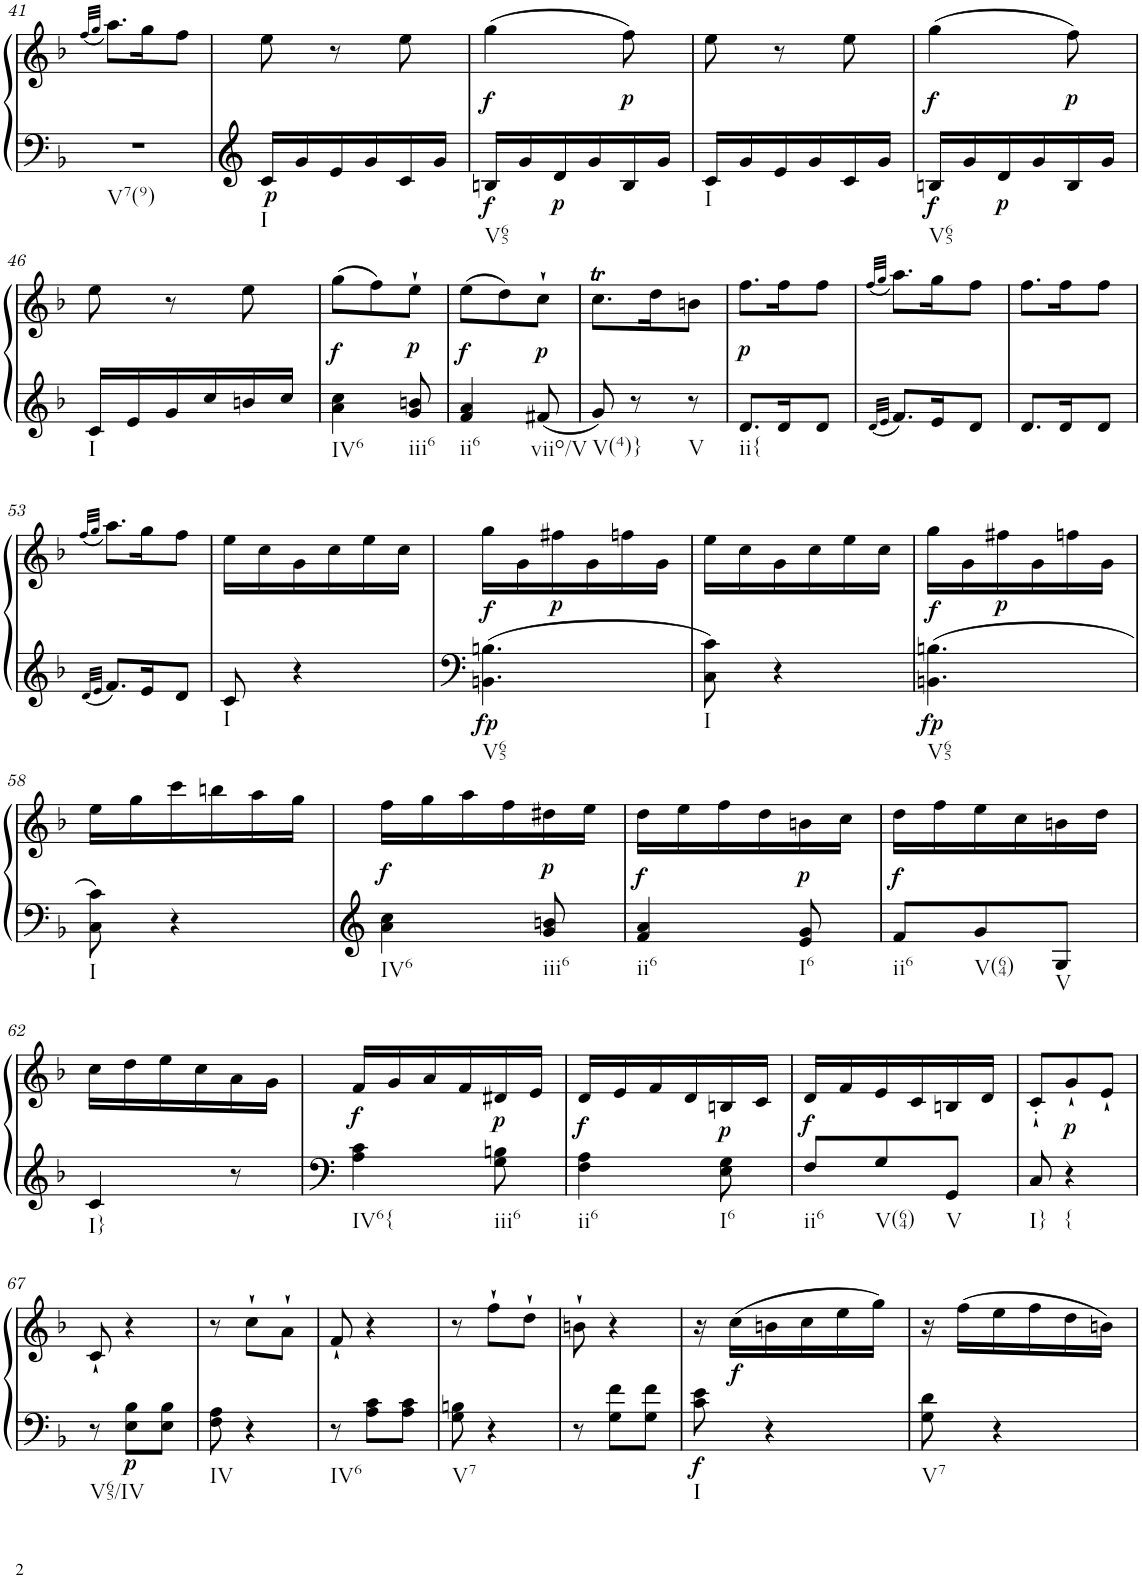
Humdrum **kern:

**kern	**kern	**dynam
*part1	*part1	*part1
*staff2	*staff1	*staff1/2
*I"Klavier linke Hand	*	*
!!LO:PB:g=z
*clefF4	*clefG2	*
*k[b-]	*k[b-]	*
*M3/8	*M3/8	*
=41	=41	=41
.	(32qff/LLL	.
.	32qgg/JJJ	.
!LO:TX:b:t=V7(9)	!	!
4.r	8.aa\L)	.
.	16gg\K	.
.	8ff\J	.
=42	=42	=42
!LO:TX:b:t=I	!	!
!	!	!LO:DY:b=2
16c/LL	8ee\	p
16g/	.	.
16e/	8r	.
16g/	.	.
16c/	8ee\	.
16g/JJ	.	.
=43	=43	=43
!LO:TX:b:t=V65	!	!
!	!	!LO:DY:b=2
!	!	!LO:DY:n=1:b
16Bn/LL	(4gg\	f f
16g/	.	.
!	!	!LO:DY:n=2:b=2
16d/	.	p
16g/	.	.
!	!	!LO:DY:n=3:b
16B/	8ff\)	p
16g/JJ	.	.
=44	=44	=44
!LO:TX:b:t=I	!	!
16c/LL	8ee\	.
16g/	.	.
16e/	8r	.
16g/	.	.
16c/	8ee\	.
16g/JJ	.	.
=45	=45	=45
!LO:TX:b:t=V65	!	!
!	!	!LO:DY:b=2
!	!	!LO:DY:n=1:b
16Bn/LL	(4gg\	f f
16g/	.	.
!	!	!LO:DY:n=2:b=2
16d/	.	p
16g/	.	.
!	!	!LO:DY:n=3:b
16B/	8ff\)	p
16g/JJ	.	.
!!LO:LB:g=z
=46	=46	=46
!LO:TX:b:t=I	!	!
16c/LL	8ee\	.
16e/	.	.
16g/	8r	.
16cc/	.	.
16bn/	8ee\	.
16cc/JJ	.	.
=47	=47	=47
!LO:TX:b:t=IV6	!	!
!	!	!LO:DY:b
4a\ 4cc\	(8gg\L	f
.	8ff\)	.
!LO:TX:b:t=iii6	!	!
!	!	!LO:DY:b
8g/ 8bn/	8ee`\J	p
=48	=48	=48
!LO:TX:b:t=ii6	!	!
!	!	!LO:DY:b
4f/ 4a/	(8ee\L	f
.	8dd\)	.
!LO:TX:b:t=viio/V	!	!
!	!	!LO:DY:b
8f#X/	8cc`\J	p
=49	=49	=49
!LO:TX:b:t=V(4)}	!	!
8g/	8.ccT\L	.
8r	.	.
.	16dd\K	.
!LO:TX:b:t=V	!	!
8r	8bn\J	.
=50	=50	=50
!LO:TX:b:t=ii{	!	!
!	!	!LO:DY:b
8.d/L	8.ff\L	p
16d/K	16ff\K	.
8d/J	8ff\J	.
=51	=51	=51
32qd/LLL	(32qff/LLL	.
32qe/JJJ	32qgg/JJJ	.
8.f/L	8.aa\L)	.
16e/K	16gg\K	.
8d/J	8ff\J	.
=52	=52	=52
8.d/L	8.ff\L	.
16d/K	16ff\K	.
8d/J	8ff\J	.
!!LO:LB:g=z
=53	=53	=53
32qd/LLL	(32qff/LLL	.
32qe/JJJ	32qgg/JJJ	.
8.f/L	8.aa\L)	.
16e/K	16gg\K	.
8d/J	8ff\J	.
=54	=54	=54
!LO:TX:b:t=I	!	!
8c/	16ee\LL	.
.	16cc\	.
4r	16g\	.
.	16cc\	.
.	16ee\	.
.	16cc\JJ	.
=55	=55	=55
!LO:TX:b:t=V65	!	!
!	!	!LO:DY:b=2
!	!	!LO:DY:n=1:b
4.BBn\ 4.Bn\	16gg\LL	fp f
.	16g\	.
!	!	!LO:DY:n=2:b
.	16ff#X\	p
.	16g\	.
.	16ffn\	.
.	16g\JJ	.
=56	=56	=56
!LO:TX:b:t=I	!	!
8C\ 8c\	16ee\LL	.
.	16cc\	.
4r	16g\	.
.	16cc\	.
.	16ee\	.
.	16cc\JJ	.
=57	=57	=57
!LO:TX:b:t=V65	!	!
!	!	!LO:DY:b=2
!	!	!LO:DY:n=1:b
4.BBn\ 4.Bn\	16gg\LL	fp f
.	16g\	.
!	!	!LO:DY:n=2:b
.	16ff#X\	p
.	16g\	.
.	16ffn\	.
.	16g\JJ	.
!!LO:LB:g=z
=58	=58	=58
!LO:TX:b:t=I	!	!
8C\ 8c\	16ee\LL	.
.	16gg\	.
4r	16ccc\	.
.	16bbn\	.
.	16aa\	.
.	16gg\JJ	.
=59	=59	=59
!LO:TX:b:t=IV6	!	!
!	!	!LO:DY:b
4a\ 4cc\	16ff\LL	f
.	16gg\	.
.	16aa\	.
.	16ff\	.
!LO:TX:b:t=iii6	!	!
!	!	!LO:DY:b
8g/ 8bn/	16dd#X\	p
.	16ee\JJ	.
=60	=60	=60
!LO:TX:b:t=ii6	!	!
!	!	!LO:DY:b
4f/ 4a/	16dd\LL	f
.	16ee\	.
.	16ff\	.
.	16dd\	.
!LO:TX:b:t=I6	!	!
!	!	!LO:DY:b
8e/ 8g/	16bn\	p
.	16cc\JJ	.
=61	=61	=61
!LO:TX:b:t=ii6	!	!
!	!	!LO:DY:b
8f/L	16dd\LL	f
.	16ff\	.
!LO:TX:b:t=V(64)	!	!
8g/	16ee\	.
.	16cc\	.
!LO:TX:b:t=V	!	!
8G/J	16bn\	.
.	16dd\JJ	.
!!LO:LB:g=z
=62	=62	=62
!LO:TX:b:t=I}	!	!
4c/	16cc\LL	.
.	16dd\	.
.	16ee\	.
.	16cc\	.
8r	16a\	.
.	16g\JJ	.
=63	=63	=63
!LO:TX:b:t=IV6{	!	!
!	!	!LO:DY:b
4A\ 4c\	16f/LL	f
.	16g/	.
.	16a/	.
.	16f/	.
!LO:TX:b:t=iii6	!	!
!	!	!LO:DY:b
8G\ 8Bn\	16d#X/	p
.	16e/JJ	.
=64	=64	=64
!LO:TX:b:t=ii6	!	!
!	!	!LO:DY:b
4F\ 4A\	16d/LL	f
.	16e/	.
.	16f/	.
.	16d/	.
!LO:TX:b:t=I6	!	!
!	!	!LO:DY:b
8E\ 8G\	16Bn/	p
.	16c/JJ	.
=65	=65	=65
!LO:TX:b:t=ii6	!	!
!	!	!LO:DY:b
8F/L	16d/LL	f
.	16f/	.
!LO:TX:b:t=V(64)	!	!
8G/	16e/	.
.	16c/	.
!LO:TX:b:t=V	!	!
8GG/J	16Bn/	.
.	16d/JJ	.
=66	=66	=66
!LO:TX:b:t=I}	!	!
8C/	8c'`/L	.
!LO:TX:b:t={	!	!
!	!	!LO:DY:b
4r	8g`/	p
.	8e`/J	.
!!LO:LB:g=z
=67	=67	=67
!LO:TX:b:t=V65/IV	!	!
8r	8c`/	.
!	!	!LO:DY:b=2
8E\ 8B-\L	4r	p
8E\ 8B-\J	.	.
=68	=68	=68
!LO:TX:b:t=IV	!	!
8F\ 8A\	8r	.
4r	8cc`\L	.
.	8a`\J	.
=69	=69	=69
!LO:TX:b:t=IV6	!	!
8r	8f`/	.
8A\ 8c\L	4r	.
8A\ 8c\J	.	.
=70	=70	=70
!LO:TX:b:t=V7	!	!
8G\ 8Bn\	8r	.
4r	8ff`\L	.
.	8dd`\J	.
=71	=71	=71
8r	8bn`\	.
8G\ 8f\L	4r	.
8G\ 8f\J	.	.
=72	=72	=72
!LO:TX:b:t=I	!	!
!	!	!LO:DY:b=2
8c\ 8e\	16r	f
!	!	!LO:DY:b
.	(16cc\LL	f
4r	16bn\	.
.	16cc\	.
.	16ee\	.
.	16gg\JJ)	.
=73	=73	=73
!LO:TX:b:t=V7	!	!
8G\ 8d\	16r	.
.	(16ff\LL	.
4r	16ee\	.
.	16ff\	.
.	16dd\	.
.	16bn\JJ)	.
=	=	=
*-	*-	*-
